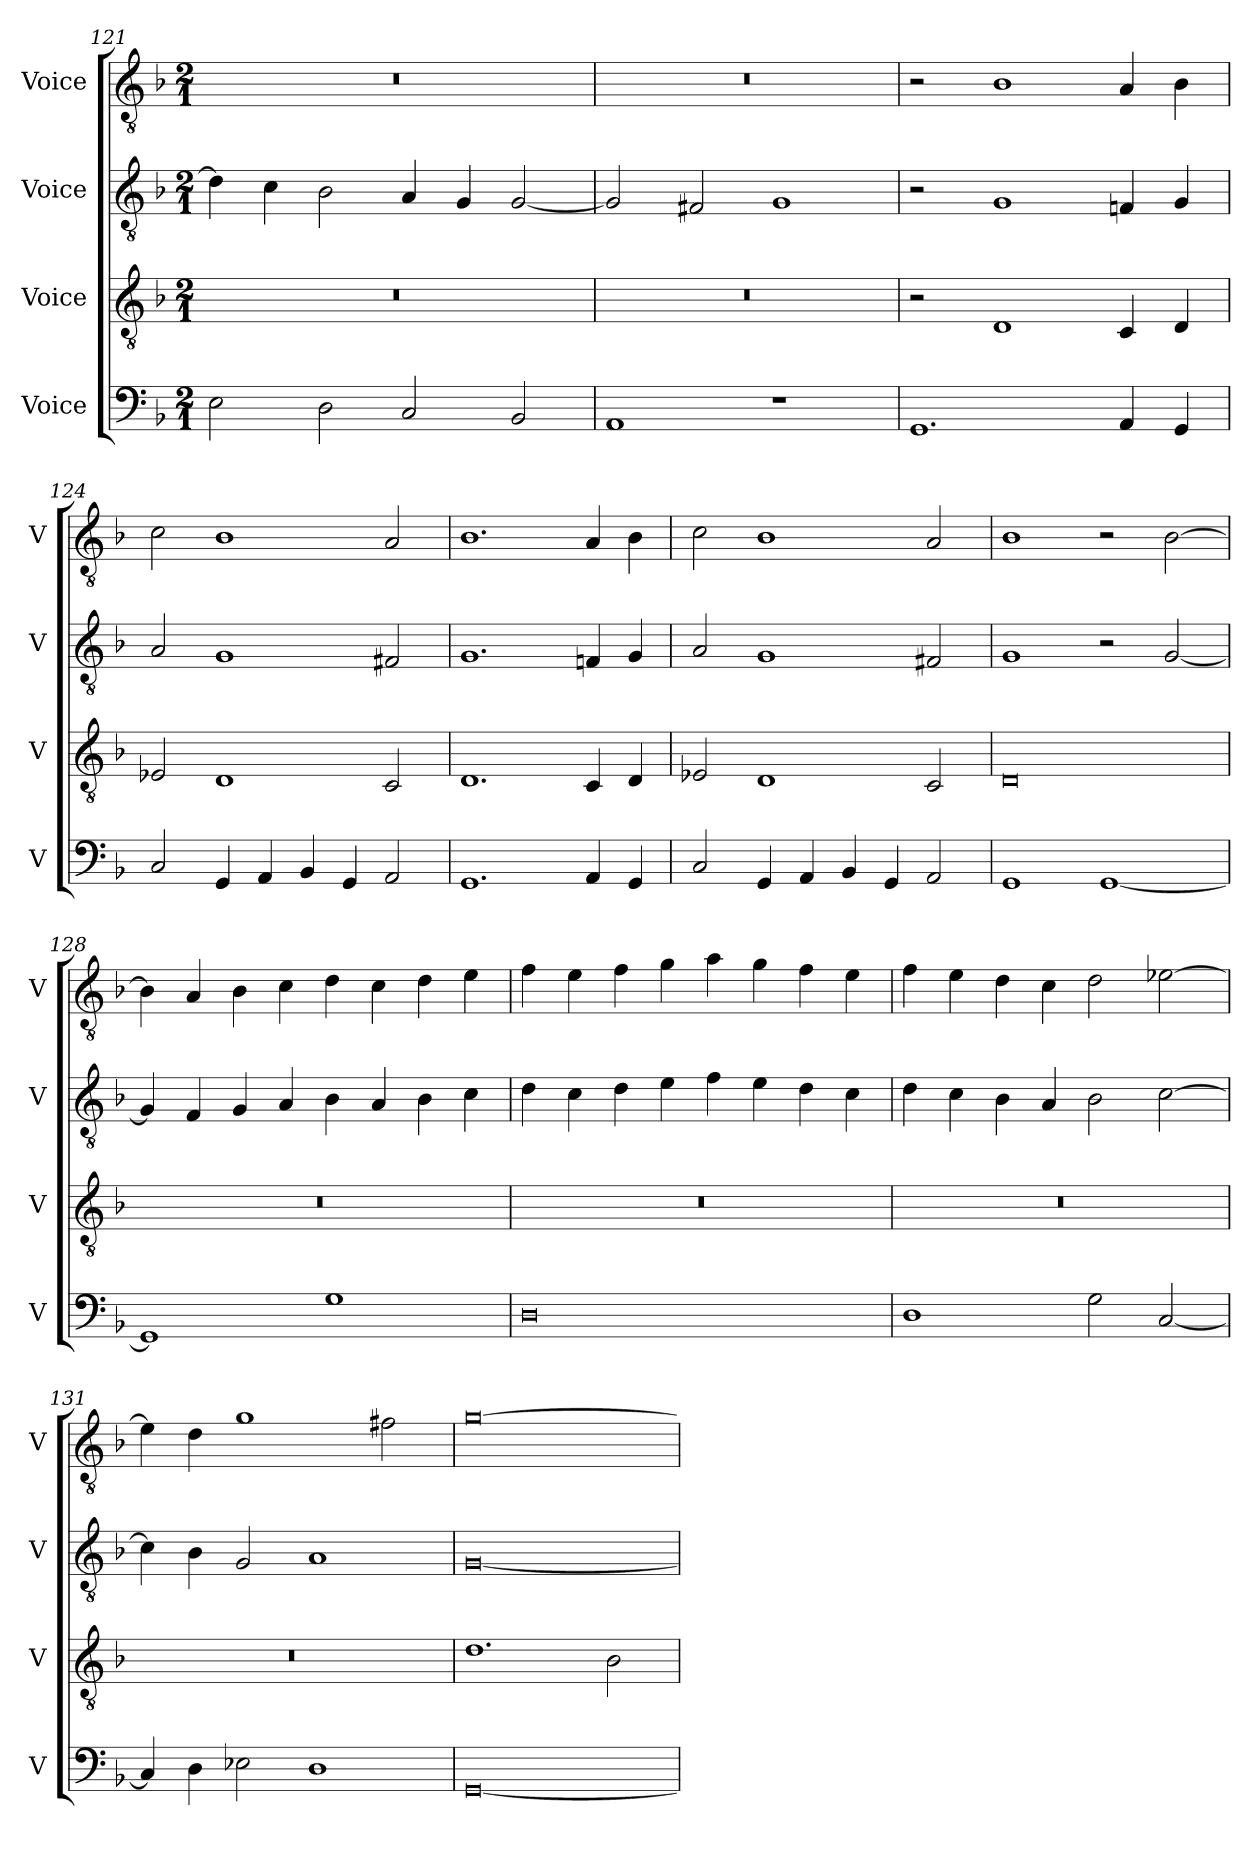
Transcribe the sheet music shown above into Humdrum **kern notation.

**kern	**kern	**kern	**kern
*part4	*part3	*part2	*part1
*staff4	*staff3	*staff2	*staff1
*I"Voice	*I"Voice	*I"Voice	*I"Voice
*I'V	*I'V	*I'V	*I'V
!!LO:PB:g=z
*clefF4	*clefGv2	*clefGv2	*clefGv2
*k[b-]	*k[b-]	*k[b-]	*k[b-]
*M2/1	*M2/1	*M2/1	*M2/1
=121	=121	=121	=121
2E\	0r	4d\]	0r
.	.	4c\	.
2D\	.	2B-\	.
2C/	.	4A/	.
.	.	4G/	.
2BB-/	.	[2G/	.
=122	=122	=122	=122
1AA	0r	2G/]	0r
.	.	2F#X/	.
1r	.	1G	.
=123	=123	=123	=123
1.GG	2r	2r	2r
.	1D	1G	1B-
4AA/	4C/	4Fn/	4A/
4GG/	4D/	4G/	4B-\
=124	=124	=124	=124
2C/	2E-X/	2A/	2c\
4GG/	1D	1G	1B-
4AA/	.	.	.
4BB-/	.	.	.
4GG/	.	.	.
2AA/	2C/	2F#X/	2A/
!!LO:LB:g=z
=125	=125	=125	=125
1.GG	1.D	1.G	1.B-
4AA/	4C/	4Fn/	4A/
4GG/	4D/	4G/	4B-\
=126	=126	=126	=126
2C/	2E-X/	2A/	2c\
4GG/	1D	1G	1B-
4AA/	.	.	.
4BB-/	.	.	.
4GG/	.	.	.
2AA/	2C/	2F#X/	2A/
=127	=127	=127	=127
1GG	0D	1G	1B-
[1GG	.	2r	2r
.	.	[2G/	[2B-\
!!LO:LB:g=z
=128	=128	=128	=128
1GG]	0r	4G/]	4B-\]
.	.	4F/	4A/
.	.	4G/	4B-\
.	.	4A/	4c\
1G	.	4B-\	4d\
.	.	4A/	4c\
.	.	4B-\	4d\
.	.	4c\	4e\
=129	=129	=129	=129
0D	0r	4d\	4f\
.	.	4c\	4e\
.	.	4d\	4f\
.	.	4e\	4g\
.	.	4f\	4a\
.	.	4e\	4g\
.	.	4d\	4f\
.	.	4c\	4e\
=130	=130	=130	=130
1D	0r	4d\	4f\
.	.	4c\	4e\
.	.	4B-\	4d\
.	.	4A/	4c\
2G\	.	2B-\	2d\
[2C/	.	[2c\	[2e-X\
!!LO:PB:g=z
=131	=131	=131	=131
4C/]	0r	4c\]	4e-\]
4D\	.	4B-\	4d\
2E-X\	.	2G/	1g
1D	.	1A	.
.	.	.	2f#X\
=132	=132	=132	=132
[0GG	1.d	[0G	[0g
.	2B-\	.	.
=	=	=	=
*-	*-	*-	*-
